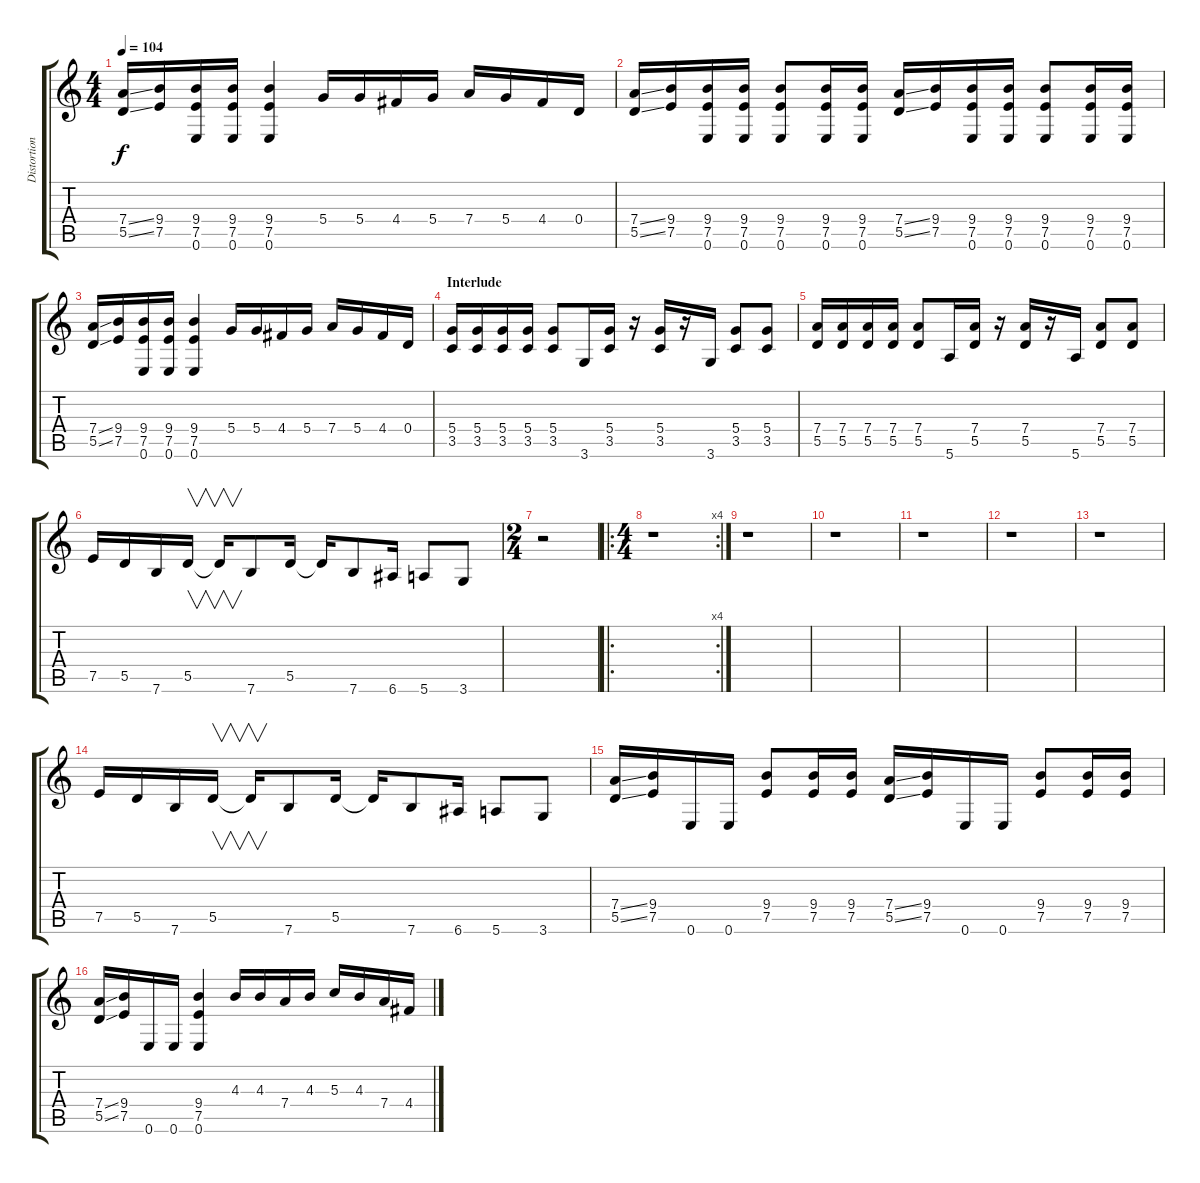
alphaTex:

\track ("Distortion Rythem Guitar 2" "Distortion") {instrument distortionguitar}
\staff {score tabs}
\tuning (E4 B3 G3 D3 A2 E2) {hide}
\ts (4 4)
\tempo 104
\clef g2
\ks c
(7.4{ss} 5.5{ss}).16{dy f} (9.4 7.5).16 (9.4 7.5 0.6).16 (9.4 7.5 0.6).16 (9.4 7.5 0.6).4 5.4.16 5.4.16 4.4.16 5.4.16 7.4.16 5.4.16 4.4.16 0.4.16 |
(7.4{ss} 5.5{ss}).16 (9.4 7.5).16 (9.4 7.5 0.6).16 (9.4 7.5 0.6).16 (9.4 7.5 0.6).8 (9.4 7.5 0.6).16 (9.4 7.5 0.6).16 (7.4{ss} 5.5{ss}).16 (9.4 7.5).16 (9.4 7.5 0.6).16 (9.4 7.5 0.6).16 (9.4 7.5 0.6).8 (9.4 7.5 0.6).16 (9.4 7.5 0.6).16 |
(7.4{ss} 5.5{ss}).16 (9.4 7.5).16 (9.4 7.5 0.6).16 (9.4 7.5 0.6).16 (9.4 7.5 0.6).4 5.4.16 5.4.16 4.4.16 5.4.16 7.4.16 5.4.16 4.4.16 0.4.16 |
\section ("" "Interlude")
(5.4 3.5).16 (5.4 3.5).16 (5.4 3.5).16 (5.4 3.5).16 (5.4 3.5).8 3.6.16 (5.4 3.5).16 r.16 (5.4 3.5).16 r.16 3.6.16 (5.4 3.5).8 (5.4 3.5).8 |
(7.4 5.5).16 (7.4 5.5).16 (7.4 5.5).16 (7.4 5.5).16 (7.4 5.5).8 5.6.16 (7.4 5.5).16 r.16 (7.4 5.5).16 r.16 5.6.16 (7.4 5.5).8 (7.4 5.5).8 |
7.5.16 5.5.16 7.6.16 5.5.16{v} 5.5{t}.16{v} 7.6.8 5.5.16 5.5{t}.16 7.6.8 6.6.16 5.6.8 3.6.8 |
\ts (2 4)
r.2 |
\ro
\rc 4
\ts (4 4)
r.1 |
r.1 |
r.1 |
r.1 |
r.1 |
r.1 |
7.5.16 5.5.16 7.6.16 5.5.16{v} 5.5{t}.16{v} 7.6.8 5.5.16 5.5{t}.16 7.6.8 6.6.16 5.6.8 3.6.8 |
(7.4{ss} 5.5{ss}).16 (9.4 7.5).16 0.6.16 0.6.16 (9.4 7.5).8 (9.4 7.5).16 (9.4 7.5).16 (7.4{ss} 5.5{ss}).16 (9.4 7.5).16 0.6.16 0.6.16 (9.4 7.5).8 (9.4 7.5).16 (9.4 7.5).16 |
(7.4{ss} 5.5{ss}).16 (9.4 7.5).16 0.6.16 0.6.16 (9.4 7.5 0.6).4 4.3.16 4.3.16 7.4.16 4.3.16 5.3.16 4.3.16 7.4.16 4.4.16
